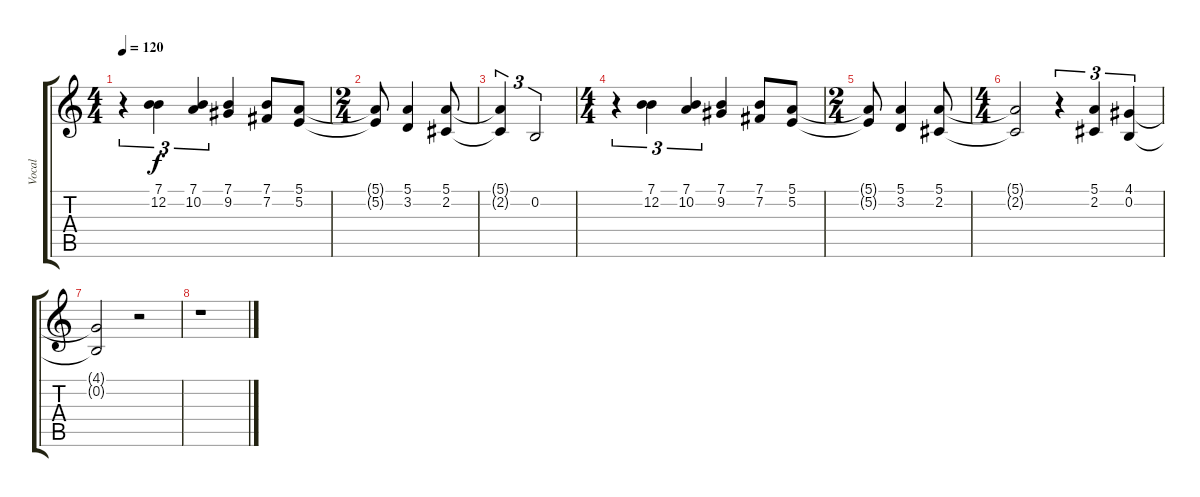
\track ("Vocal" "Vocal") {instrument acousticgrandpiano}
\staff {score tabs}
\tuning (E4 B3 G3 D3 A2 E2) {hide}
\ts (4 4)
\tempo 120
\clef g2
\ks c
r.4{tu (3 2) dy f} (7.1 12.2).4{tu (3 2)} (7.1 10.2).4{tu (3 2)} (7.1 9.2).4 (7.1 7.2).8 (5.1 5.2).8 |
\ts (2 4)
(5.1{t} 5.2{t}).8 (5.1 3.2).4 (5.1 2.2).8 |
(5.1{t} 2.2{t}).4{tu (3 2)} 0.2.2{tu (3 2)} |
\ts (4 4)
r.4{tu (3 2)} (7.1 12.2).4{tu (3 2)} (7.1 10.2).4{tu (3 2)} (7.1 9.2).4 (7.1 7.2).8 (5.1 5.2).8 |
\ts (2 4)
(5.1{t} 5.2{t}).8 (5.1 3.2).4 (5.1 2.2).8 |
\ts (4 4)
(5.1{t} 2.2{t}).2 r.4{tu (3 2)} (5.1 2.2).4{tu (3 2)} (4.1 0.2).4{tu (3 2)} |
(4.1{t} 0.2{t}).2 r.2 |
r.1
